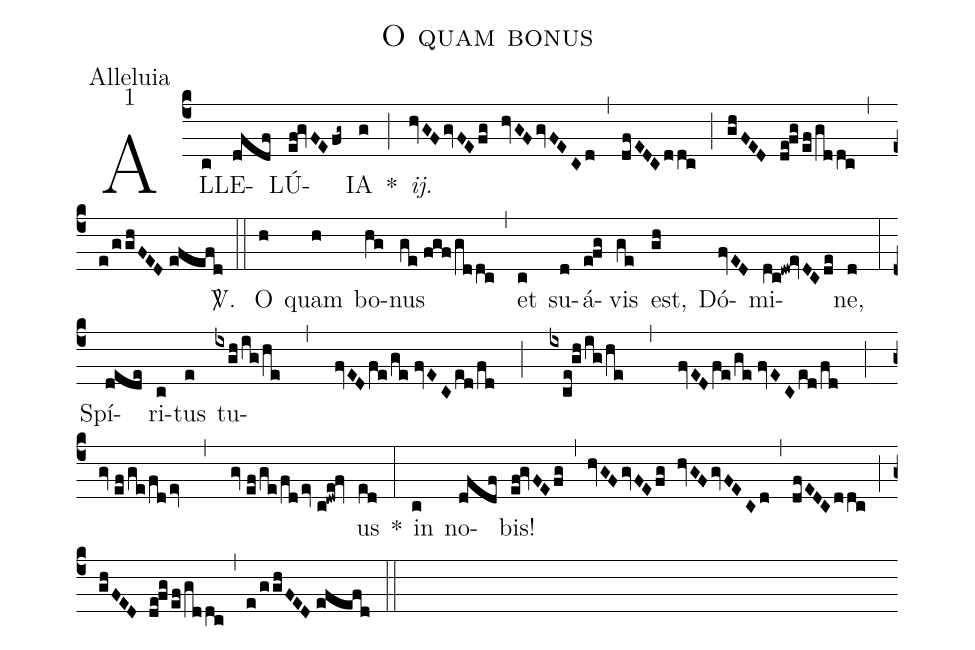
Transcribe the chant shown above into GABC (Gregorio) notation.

name:O quam bonus;
office-part:Alleluia;
mode:1;
%%
(c4) AL(c)LE(dfdf)LÚ(ef!gvFEfg~)IA(g) *(;) <i>ij.</i>(hvGF/gvFE/fg hvGF/gvFECd) (,) (dfEDC/ddc) (;) (ghFED de!fg/ef/gddc) (,) (e/gghFED//efefd) <sp>V/</sp>.(::) O(h) quam(h) bo(hg)nus(ge//fgf/gddc) (,) et(c) su(d)á(e!fg)vis(ge) est,(gh) Dó(fvED)mi(dc!dw!evDC/de)ne,(d) (:) Spí(dede)ri(c)tus(e) tu(ixgh/ig/he , fvED/fe/ge//fvEC/ed/fd ; ixce!gh/ig/he , fvED/fe/ge//fvEC/ed/fd ; gv//ef/ge/fd/ev , gv//ef/ge/fd/ev//c!dwe!fv)us(ed) *(:) in(c) no(dfdf)bis!(ef!gvFE/fg) (,) (hvGF/gvFE/fg hvGF/gvFECd) (,) (dfEDC/ddc) (;) (ghFED de!fg/ef/gddc) (,) (e/gghFED//efefd) (::)
